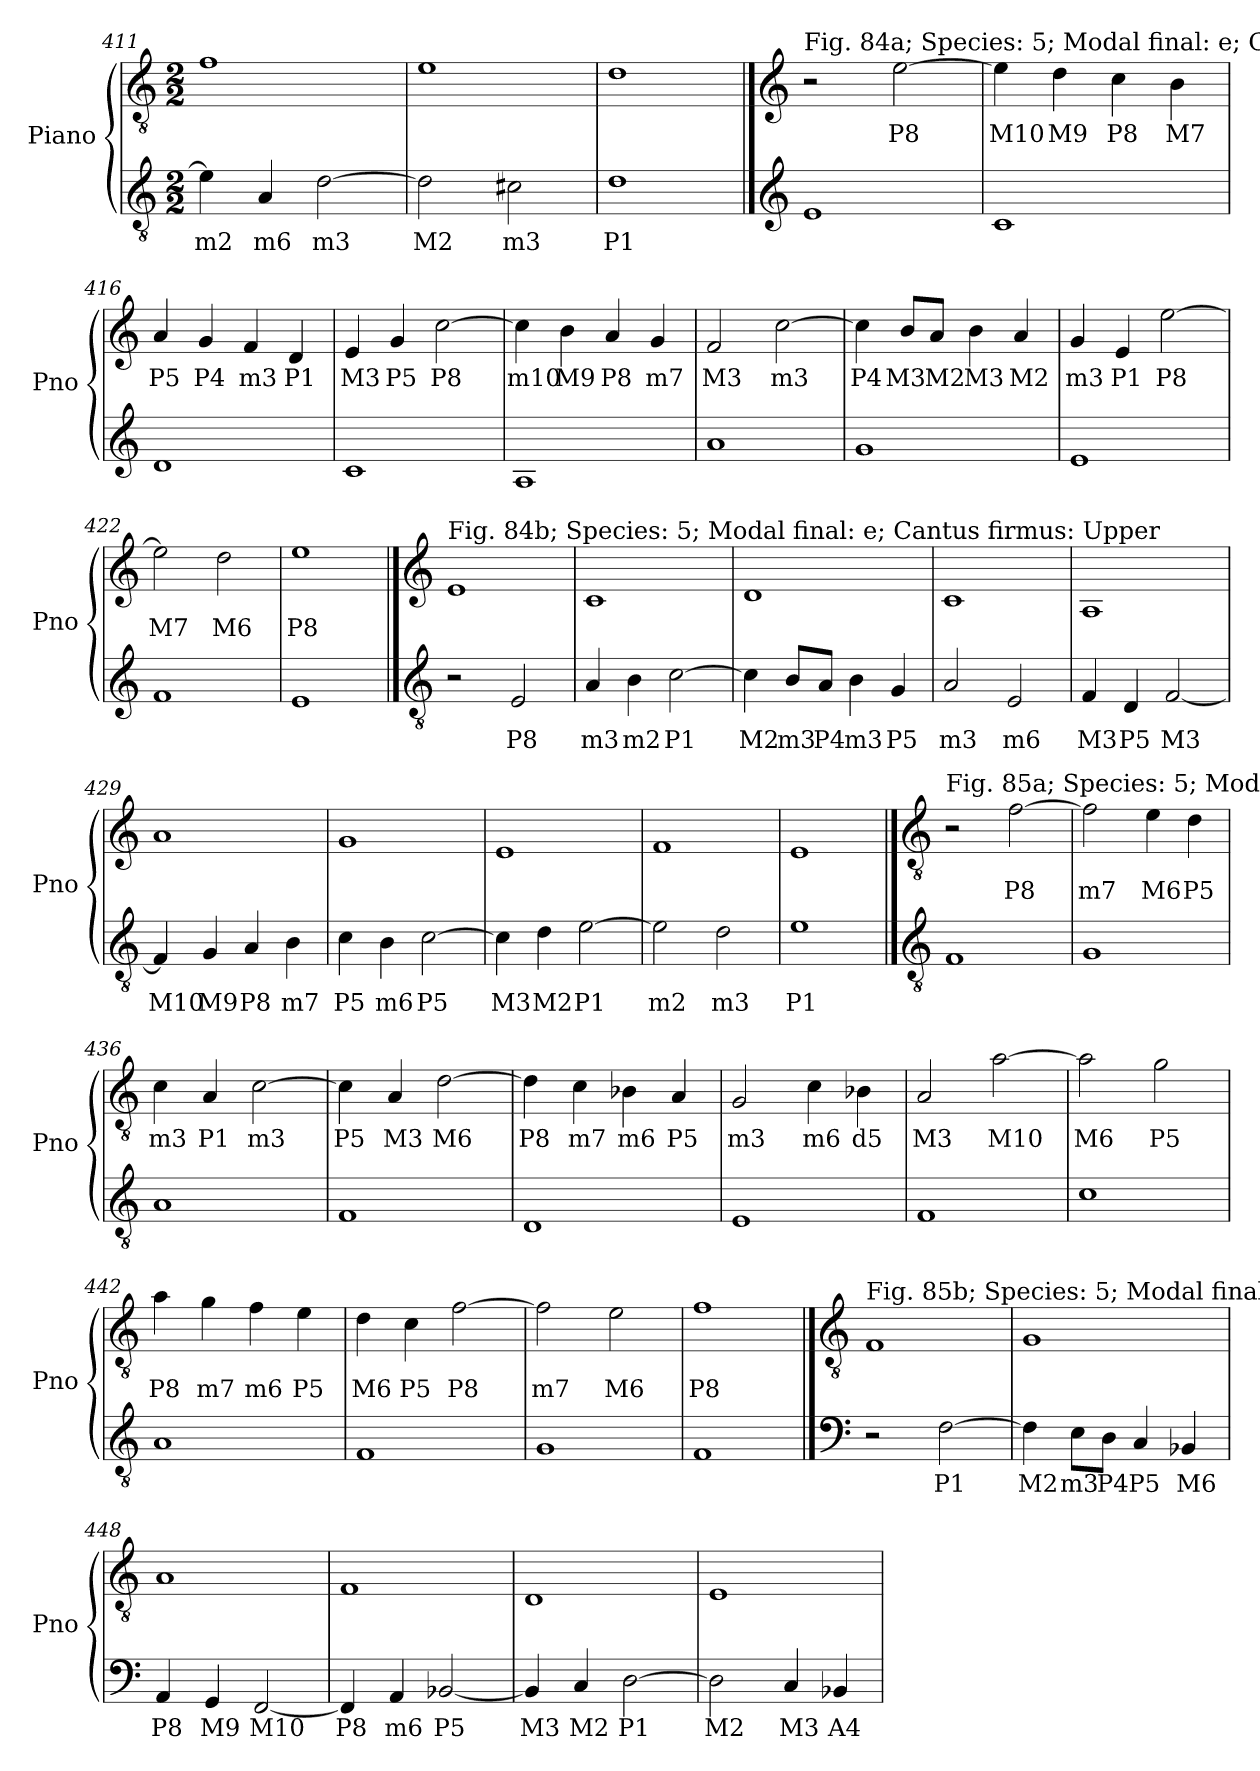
**kern	**text	**kern	**text
*part2	*part2	*part1	*part1
*staff2	*staff2	*staff1	*staff1
*I"Piano	*	*I"Piano	*
*I'Pno	*	*I'Pno	*
*clefGv2	*	*clefGv2	*
*k[]	*	*k[]	*
*M2/2	*	*M2/2	*
=411	=411	=411	=411
!	!LO:LY:b	!	!
4e\]	m2	1f	.
!	!LO:LY:b	!	!
4A/	m6	.	.
!	!LO:LY:b	!	!
[2d\	m3	.	.
=412	=412	=412	=412
!	!LO:LY:b	!	!
2d\]	M2	1e	.
!	!LO:LY:b	!	!
2c#X\	m3	.	.
=413	=413	=413	=413
!	!LO:LY:b	!	!
1d	P1	1d	.
!!LO:PB:g=z
==414	==414	==414	==414
*clefG2	*	*clefG2	*
!	!	!LO:TX:a:t=Fig. 84a; Species&colon; 5; Modal final&colon; e; Cantus firmus&colon; Lower	!
1e	.	2r	.
!	!	!	!LO:LY:b
.	.	[2ee\	P8
=415	=415	=415	=415
!	!	!	!LO:LY:b
1c	.	4ee\]	M10
!	!	!	!LO:LY:b
.	.	4dd\	M9
!	!	!	!LO:LY:b
.	.	4cc\	P8
!	!	!	!LO:LY:b
.	.	4b\	M7
=416	=416	=416	=416
!	!	!	!LO:LY:b
1d	.	4a/	P5
!	!	!	!LO:LY:b
.	.	4g/	P4
!	!	!	!LO:LY:b
.	.	4f/	m3
!	!	!	!LO:LY:b
.	.	4d/	P1
=417	=417	=417	=417
!	!	!	!LO:LY:b
1c	.	4e/	M3
!	!	!	!LO:LY:b
.	.	4g/	P5
!	!	!	!LO:LY:b
.	.	[2cc\	P8
=418	=418	=418	=418
!	!	!	!LO:LY:b
1A	.	4cc\]	m10
!	!	!	!LO:LY:b
.	.	4b\	M9
!	!	!	!LO:LY:b
.	.	4a/	P8
!	!	!	!LO:LY:b
.	.	4g/	m7
!!LO:LB:g=z
=419	=419	=419	=419
!	!	!	!LO:LY:b
1a	.	2f/	M3
!	!	!	!LO:LY:b
.	.	[2cc\	m3
=420	=420	=420	=420
!	!	!	!LO:LY:b
1g	.	4cc\]	P4
!	!	!	!LO:LY:b
.	.	8b/L	M3
!	!	!	!LO:LY:b
.	.	8a/J	M2
!	!	!	!LO:LY:b
.	.	4b\	M3
!	!	!	!LO:LY:b
.	.	4a/	M2
=421	=421	=421	=421
!	!	!	!LO:LY:b
1e	.	4g/	m3
!	!	!	!LO:LY:b
.	.	4e/	P1
!	!	!	!LO:LY:b
.	.	[2ee\	P8
=422	=422	=422	=422
!	!	!	!LO:LY:b
1f	.	2ee\]	M7
!	!	!	!LO:LY:b
.	.	2dd\	M6
=423	=423	=423	=423
!	!	!	!LO:LY:b
1e	.	1ee	P8
!!LO:LB:g=z
==424	==424	==424	==424
*clefGv2	*	*clefG2	*
!	!	!LO:TX:a:t=Fig. 84b; Species&colon; 5; Modal final&colon; e; Cantus firmus&colon; Upper	!
2r	.	1e	.
!	!LO:LY:b	!	!
2E/	P8	.	.
=425	=425	=425	=425
!	!LO:LY:b	!	!
4A/	m3	1c	.
!	!LO:LY:b	!	!
4B\	m2	.	.
!	!LO:LY:b	!	!
[2c\	P1	.	.
=426	=426	=426	=426
!	!LO:LY:b	!	!
4c\]	M2	1d	.
!	!LO:LY:b	!	!
8B/L	m3	.	.
!	!LO:LY:b	!	!
8A/J	P4	.	.
!	!LO:LY:b	!	!
4B\	m3	.	.
!	!LO:LY:b	!	!
4G/	P5	.	.
=427	=427	=427	=427
!	!LO:LY:b	!	!
2A/	m3	1c	.
!	!LO:LY:b	!	!
2E/	m6	.	.
=428	=428	=428	=428
!	!LO:LY:b	!	!
4F/	M3	1A	.
!	!LO:LY:b	!	!
4D/	P5	.	.
!	!LO:LY:b	!	!
[2F/	M3	.	.
!!LO:LB:g=z
=429	=429	=429	=429
!	!LO:LY:b	!	!
4F/]	M10	1a	.
!	!LO:LY:b	!	!
4G/	M9	.	.
!	!LO:LY:b	!	!
4A/	P8	.	.
!	!LO:LY:b	!	!
4B\	m7	.	.
=430	=430	=430	=430
!	!LO:LY:b	!	!
4c\	P5	1g	.
!	!LO:LY:b	!	!
4B\	m6	.	.
!	!LO:LY:b	!	!
[2c\	P5	.	.
=431	=431	=431	=431
!	!LO:LY:b	!	!
4c\]	M3	1e	.
!	!LO:LY:b	!	!
4d\	M2	.	.
!	!LO:LY:b	!	!
[2e\	P1	.	.
=432	=432	=432	=432
!	!LO:LY:b	!	!
2e\]	m2	1f	.
!	!LO:LY:b	!	!
2d\	m3	.	.
=433	=433	=433	=433
!	!LO:LY:b	!	!
1e	P1	1e	.
!!LO:LB:g=z
==434	==434	==434	==434
*clefGv2	*	*clefGv2	*
!	!	!LO:TX:a:t=Fig. 85a; Species&colon; 5; Modal final&colon; f; Cantus firmus&colon; Lower	!
1F	.	2r	.
!	!	!	!LO:LY:b
.	.	[2f\	P8
=435	=435	=435	=435
!	!	!	!LO:LY:b
1G	.	2f\]	m7
!	!	!	!LO:LY:b
.	.	4e\	M6
!	!	!	!LO:LY:b
.	.	4d\	P5
=436	=436	=436	=436
!	!	!	!LO:LY:b
1A	.	4c\	m3
!	!	!	!LO:LY:b
.	.	4A/	P1
!	!	!	!LO:LY:b
.	.	[2c\	m3
=437	=437	=437	=437
!	!	!	!LO:LY:b
1F	.	4c\]	P5
!	!	!	!LO:LY:b
.	.	4A/	M3
!	!	!	!LO:LY:b
.	.	[2d\	M6
=438	=438	=438	=438
!	!	!	!LO:LY:b
1D	.	4d\]	P8
!	!	!	!LO:LY:b
.	.	4c\	m7
!	!	!	!LO:LY:b
.	.	4B-X\	m6
!	!	!	!LO:LY:b
.	.	4A/	P5
=439	=439	=439	=439
!	!	!	!LO:LY:b
1E	.	2G/	m3
!	!	!	!LO:LY:b
.	.	4c\	m6
!	!	!	!LO:LY:b
.	.	4B-X\	d5
!!LO:LB:g=z
=440	=440	=440	=440
!	!	!	!LO:LY:b
1F	.	2A/	M3
!	!	!	!LO:LY:b
.	.	[2a\	M10
=441	=441	=441	=441
!	!	!	!LO:LY:b
1c	.	2a\]	M6
!	!	!	!LO:LY:b
.	.	2g\	P5
=442	=442	=442	=442
!	!	!	!LO:LY:b
1A	.	4a\	P8
!	!	!	!LO:LY:b
.	.	4g\	m7
!	!	!	!LO:LY:b
.	.	4f\	m6
!	!	!	!LO:LY:b
.	.	4e\	P5
=443	=443	=443	=443
!	!	!	!LO:LY:b
1F	.	4d\	M6
!	!	!	!LO:LY:b
.	.	4c\	P5
!	!	!	!LO:LY:b
.	.	[2f\	P8
=444	=444	=444	=444
!	!	!	!LO:LY:b
1G	.	2f\]	m7
!	!	!	!LO:LY:b
.	.	2e\	M6
=445	=445	=445	=445
!	!	!	!LO:LY:b
1F	.	1f	P8
!!LO:PB:g=z
==446	==446	==446	==446
*clefF4	*	*clefGv2	*
!	!	!LO:TX:a:t=Fig. 85b; Species&colon; 5; Modal final&colon; f; Cantus firmus&colon; Upper	!
2r	.	1F	.
!	!LO:LY:b	!	!
[2F\	P1	.	.
=447	=447	=447	=447
!	!LO:LY:b	!	!
4F\]	M2	1G	.
!	!LO:LY:b	!	!
8E\L	m3	.	.
!	!LO:LY:b	!	!
8D\J	P4	.	.
!	!LO:LY:b	!	!
4C/	P5	.	.
!	!LO:LY:b	!	!
4BB-X/	M6	.	.
=448	=448	=448	=448
!	!LO:LY:b	!	!
4AA/	P8	1A	.
!	!LO:LY:b	!	!
4GG/	M9	.	.
!	!LO:LY:b	!	!
[2FF/	M10	.	.
=449	=449	=449	=449
!	!LO:LY:b	!	!
4FF/]	P8	1F	.
!	!LO:LY:b	!	!
4AA/	m6	.	.
!	!LO:LY:b	!	!
[2BB-X/	P5	.	.
=450	=450	=450	=450
!	!LO:LY:b	!	!
4BB-/]	M3	1D	.
!	!LO:LY:b	!	!
4C/	M2	.	.
!	!LO:LY:b	!	!
[2D\	P1	.	.
=451	=451	=451	=451
!	!LO:LY:b	!	!
2D\]	M2	1E	.
!	!LO:LY:b	!	!
4C/	M3	.	.
!	!LO:LY:b	!	!
4BB-X/	A4	.	.
=	=	=	=
*-	*-	*-	*-
